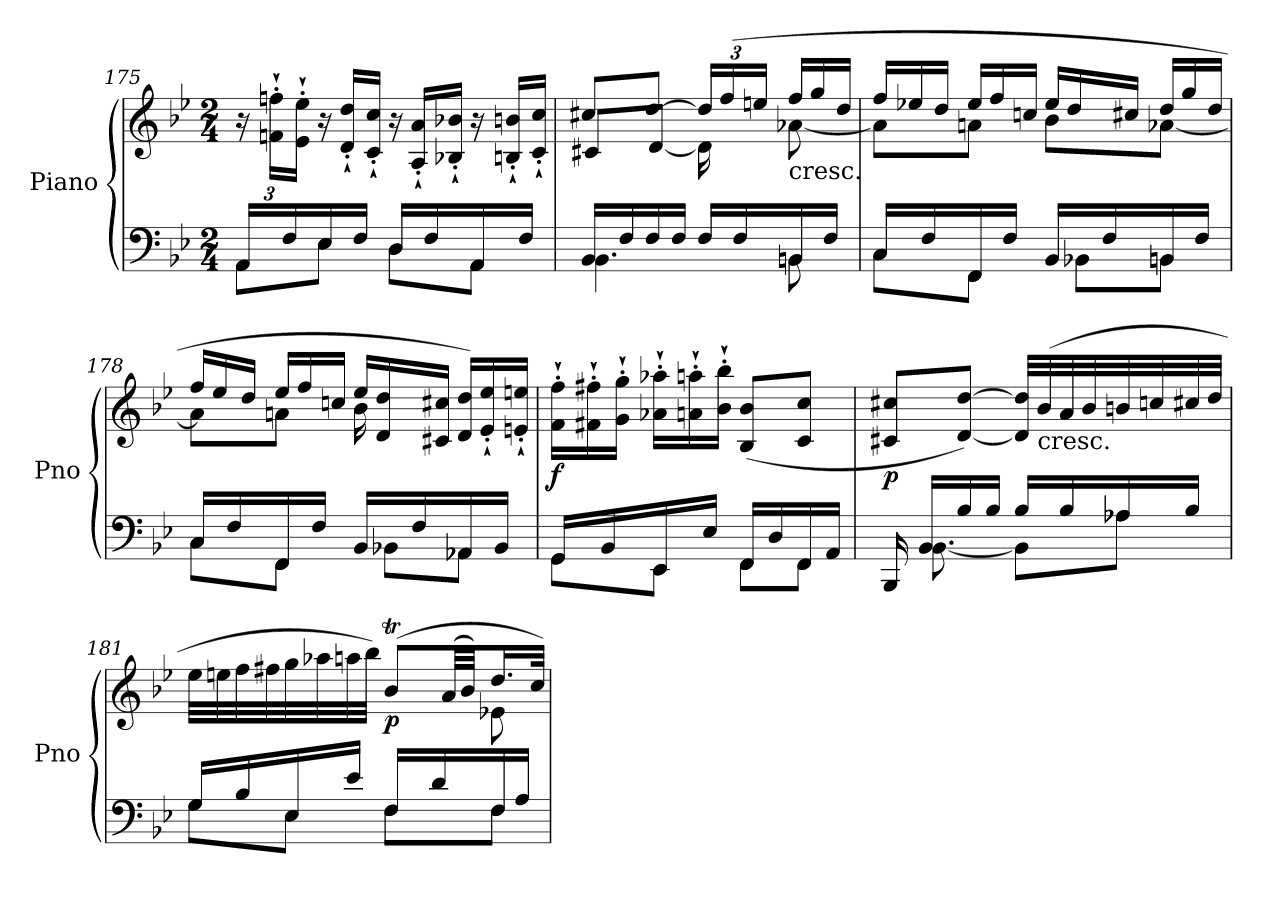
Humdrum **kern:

**kern	**kern	**dynam
*part1	*part1	*part1
*staff2	*staff1	*staff1/2
*I"Piano	*	*
*I'Pno	*	*
*clefF4	*clefG2	*
*k[b-e-]	*k[b-e-]	*
*B-:	*B-:	*
*M2/4	*M2/4	*
=175	=175	=175
*^	*	*
*	*	*Xbrackettup	*
16AA/LL	8AA\L	24r	.
.	.	24fn\`' 24ffn\`'LL	.
16F/	.	.	.
.	.	24e-\`' 24ee-\`'JJ	.
*	*	*Xtuplet	*
16E-/	8E-\J	24r	.
.	.	24d/`' 24dd/`'LL	.
16F/JJ	.	.	.
.	.	24c/`' 24cc/`'JJ	.
16D/LL	8D\L	24r	.
.	.	24A/`' 24a/`'LL	.
16F/	.	.	.
.	.	24B-X/`' 24b-X/`'JJ	.
16AA/	8AA\J	24r	.
.	.	24Bn/`' 24bn/`'LL	.
16F/JJ	.	.	.
.	.	24c/`' 24cc/`'JJ	.
!!LO:LB:g=z
=176	=176	=176	=176
*	*	*^	*
16BB-/LL	4.BB-\	8cc#X/L	8c#X/L	.
16F/	.	.	.	.
16F/	.	[8dd/J	[8d/J	.
16F/JJ	.	.	.	.
*	*	*tuplet	*	*
16F/LL	.	24dd/LL]	16d\]	.
.	.	(24ff/	.	.
16F/	.	.	16ryy	.
.	.	24een/JJ	.	.
*	*	*Xtuplet	*	*
!	!	!LO:TX:b:t=cresc.	!	!
16BB/	8BBn\	24ff/LL	[8a-X\	.
.	.	24gg/	.	.
16F/JJ	.	.	.	.
.	.	24dd/JJ	.	.
=177	=177	=177	=177	=177
16C/LL	8C\L	24ff/LL	8a-\L]	.
.	.	24ee-X/	.	.
16F/	.	.	.	.
.	.	24dd/JJ	.	.
16FF/	8FF\J	24ee-/LL	8an\J	.
.	.	24ff/	.	.
16F/JJ	.	.	.	.
.	.	24ccn/JJ	.	.
16BB-/LL	8BB-X\L	24ee-/LL	8b-\L	.
.	.	24dd/	.	.
16F/	.	.	.	.
.	.	24cc#X/JJ	.	.
16BB/	8BBn\J	24dd/LL	[8a-X\J	.
.	.	24gg/	.	.
16F/JJ	.	.	.	.
.	.	24dd/JJ	.	.
=178	=178	=178	=178	=178
16C/LL	8C\L	24ff/LL	8a-\L]	.
.	.	24ee-/	.	.
16F/	.	.	.	.
.	.	24dd/JJ	.	.
16FF/	8FF\J	24ee-/LL	8an\J	.
.	.	24ff/	.	.
16F/JJ	.	.	.	.
.	.	24ccn/JJ	.	.
16BB-/LL	8BB-X\L	24ee-/LL	16b-\	.
.	.	24d/ 24dd/	.	.
16F/	.	.	8.ryy	.
.	.	24c#X/ 24cc#X/JJ	.	.
16AA-/	8AA-X\J	24d/ 24dd/LL)	.	.
.	.	24e-/`' 24ee-/`'	.	.
16BB-/JJ	.	.	.	.
.	.	24en/`' 24een/`'JJ	.	.
*	*	*v	*v	*
!!LO:LB:g=z
=179	=179	=179	=179
!	!	!	!LO:DY:b
16GG/LL	8GG\L	24f\`' 24ff\`'LL	f
.	.	24f#X\`' 24ff#X\`'	.
16BB-/	.	.	.
.	.	24g\`' 24gg\`'JJ	.
16EE-/	8EE-\J	24a-X\`' 24aa-X\`'LL	.
.	.	24an\`' 24aan\`'	.
16E-/JJ	.	.	.
.	.	24b-\`' 24bb-\`'JJ	.
16FF/LL	8FF\L	(8B-/ 8b-/L	.
16D/	.	.	.
16FF/	8FF\J	8c/ 8cc/J	.
16AA/JJ	.	.	.
=180	=180	=180	=180
!	!	!	!LO:DY:b
16BBB-/	16ryy	8c#X/ 8cc#X/L	p
16BB-/LL	[8.BB-\	.	.
16B-/	.	[8d/ [8dd/J)	.
16B-/JJ	.	.	.
16B-/LL	8BB-\L]	32d/] 32dd/]LLL	.
!	!	!LO:TX:b:t=cresc.	!
.	.	(32b-/	.
16B-/	.	32a/	.
.	.	32b-/	.
16A-/	8A-X\J	32bn/	.
.	.	32ccn/	.
16B-/JJ	.	32cc#X/	.
.	.	32dd/JJJ	.
=181	=181	=181	=181
*	*	*^	*
*	*	*	*^	*
16G/LL	8G\L	32ee-\LLL	4.ryy	40%11ryy	.
.	.	32een\	.	.	.
16B-/	.	32ff\	.	.	.
.	.	32ff#X\	.	.	.
16E-/	8E-\J	32gg\	.	.	.
.	.	32aa-X\	.	.	.
16e-/JJ	.	32aan\	.	.	.
.	.	32bb-\JJJ)	.	.	.
!	!	!	!	!	!LO:DY:b
16F/LL	8F\L	(8b-T/L	.	.	p
.	.	.	.	40ccyy	.
.	.	.	.	40b-yy	.
16d/	.	.	.	.	.
.	.	.	.	(40a/LL	.
.	.	.	.	40b-/JJ)	.
16F/	8F\J	16.dd/L	8e-X\	8ryy	.
16A/JJ	.	.	.	.	.
.	.	32cc/JJk)	.	.	.
*v	*v	*	*	*	*
*	*v	*v	*v	*
=	=	=
*-	*-	*-
